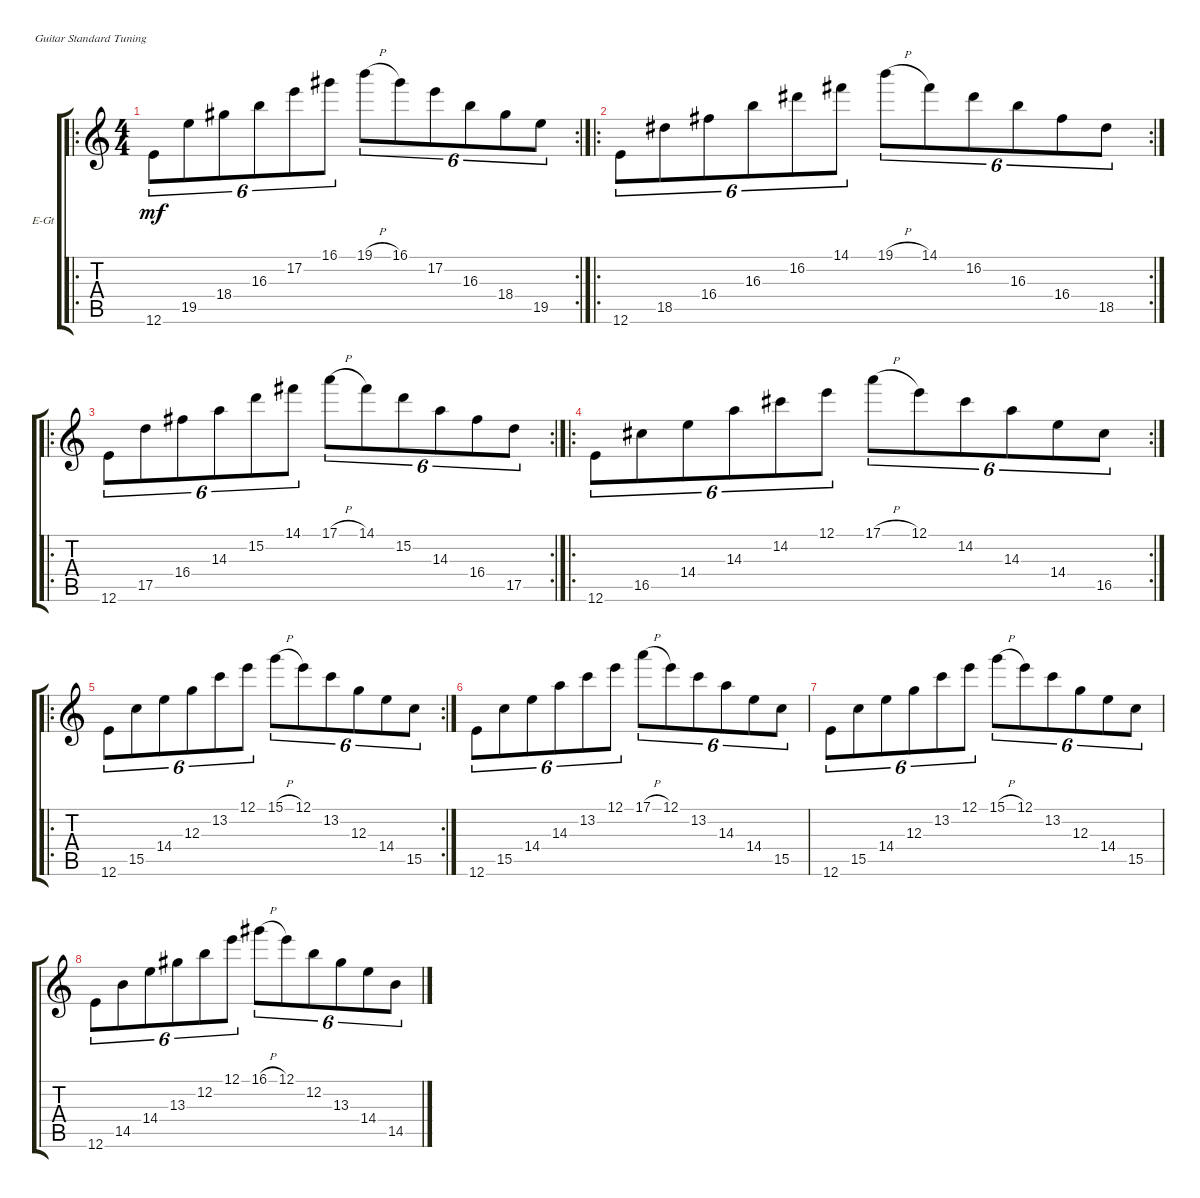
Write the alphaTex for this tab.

\defaultSystemsLayout 4
\bracketExtendMode groupsimilarinstruments
\firstSystemTrackNameOrientation horizontal
\otherSystemsTrackNameOrientation horizontal
\track ("Electric Guitar" "E-Gt") {instrument overdrivenguitar}
\staff {score tabs}
\tuning (E4 B3 G3 D3 A2 E2)
\ro
\rc 2
\ts (4 4)
\tempo (180 hide)
\clef g2
\ks c
12.6.8{tu (6 4) dy mf} 19.5.8{tu (6 4)} 18.4.8{tu (6 4)} 16.3.8{tu (6 4)} 17.2.8{tu (6 4)} 16.1.8{tu (6 4)} 19.1{h}.8{tu (6 4)} 16.1.8{tu (6 4)} 17.2.8{tu (6 4)} 16.3.8{tu (6 4)} 18.4.8{tu (6 4)} 19.5.8{tu (6 4)} |
\ro
\rc 2
12.6.8{tu (6 4)} 18.5.8{tu (6 4)} 16.4.8{tu (6 4)} 16.3.8{tu (6 4)} 16.2.8{tu (6 4)} 14.1.8{tu (6 4)} 19.1{h}.8{tu (6 4)} 14.1.8{tu (6 4)} 16.2.8{tu (6 4)} 16.3.8{tu (6 4)} 16.4.8{tu (6 4)} 18.5.8{tu (6 4)} |
\ro
\rc 2
12.6.8{tu (6 4)} 17.5.8{tu (6 4)} 16.4.8{tu (6 4)} 14.3.8{tu (6 4)} 15.2.8{tu (6 4)} 14.1.8{tu (6 4)} 17.1{h}.8{tu (6 4)} 14.1.8{tu (6 4)} 15.2.8{tu (6 4)} 14.3.8{tu (6 4)} 16.4.8{tu (6 4)} 17.5.8{tu (6 4)} |
\ro
\rc 2
12.6.8{tu (6 4)} 16.5.8{tu (6 4)} 14.4.8{tu (6 4)} 14.3.8{tu (6 4)} 14.2.8{tu (6 4)} 12.1.8{tu (6 4)} 17.1{h}.8{tu (6 4)} 12.1.8{tu (6 4)} 14.2.8{tu (6 4)} 14.3.8{tu (6 4)} 14.4.8{tu (6 4)} 16.5.8{tu (6 4)} |
\ro
\rc 2
12.6.8{tu (6 4)} 15.5.8{tu (6 4)} 14.4.8{tu (6 4)} 12.3.8{tu (6 4)} 13.2.8{tu (6 4)} 12.1.8{tu (6 4)} 15.1{h}.8{tu (6 4)} 12.1.8{tu (6 4)} 13.2.8{tu (6 4)} 12.3.8{tu (6 4)} 14.4.8{tu (6 4)} 15.5.8{tu (6 4)} |
12.6.8{tu (6 4)} 15.5.8{tu (6 4)} 14.4.8{tu (6 4)} 14.3.8{tu (6 4)} 13.2.8{tu (6 4)} 12.1.8{tu (6 4)} 17.1{h}.8{tu (6 4)} 12.1.8{tu (6 4)} 13.2.8{tu (6 4)} 14.3.8{tu (6 4)} 14.4.8{tu (6 4)} 15.5.8{tu (6 4)} |
12.6.8{tu (6 4)} 15.5.8{tu (6 4)} 14.4.8{tu (6 4)} 12.3.8{tu (6 4)} 13.2.8{tu (6 4)} 12.1.8{tu (6 4)} 15.1{h}.8{tu (6 4)} 12.1.8{tu (6 4)} 13.2.8{tu (6 4)} 12.3.8{tu (6 4)} 14.4.8{tu (6 4)} 15.5.8{tu (6 4)} |
12.6.8{tu (6 4)} 14.5.8{tu (6 4)} 14.4.8{tu (6 4)} 13.3.8{tu (6 4)} 12.2.8{tu (6 4)} 12.1.8{tu (6 4)} 16.1{h}.8{tu (6 4)} 12.1.8{tu (6 4)} 12.2.8{tu (6 4)} 13.3.8{tu (6 4)} 14.4.8{tu (6 4)} 14.5.8{tu (6 4)}
